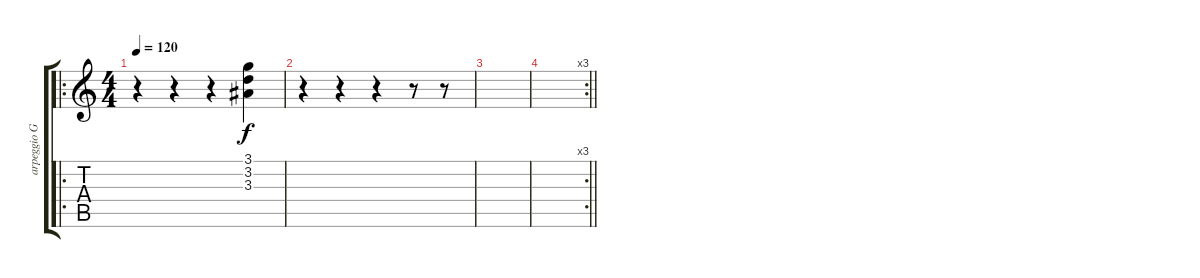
\track ("arpeggio GT" "arpeggio G") {instrument acousticguitarsteel}
\staff {score tabs}
\tuning (E4 B3 G3 D3 A2 E2) {hide}
\ro
\ts (4 4)
\tempo 120
\clef g2
\ks c
r.4{dy f} r.4 r.4 (3.1 3.2 3.3).4 |
r.4 r.4 r.4 r.8 r.8 |
|
\rc 3
\barLineRight lightlight
